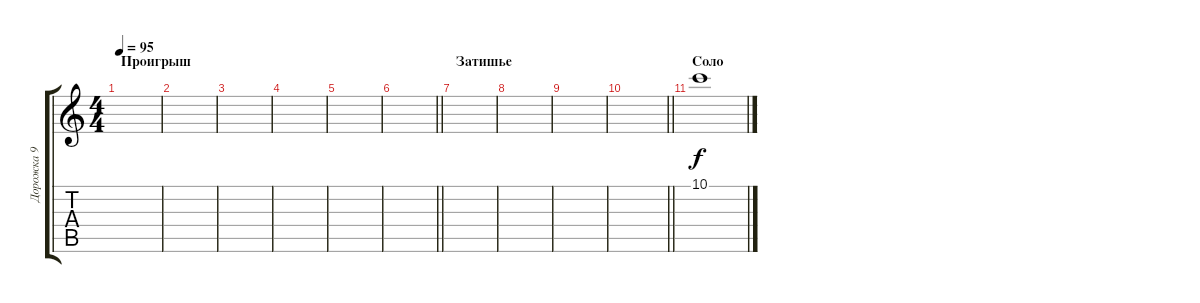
\track ("Дорожка 9" "Дорожка 9") {instrument glockenspiel}
\staff {score tabs}
\tuning (D5 A4 F4 C4 G3 C3) {hide}
\ts (4 4)
\section ("" "Проигрыш")
\tempo 95
\clef g2
\ks c
|
|
|
|
|
\barLineRight lightlight
|
\section ("" "Затишье")
|
|
|
\barLineRight lightlight
|
\section ("" "Соло")
10.1.1
